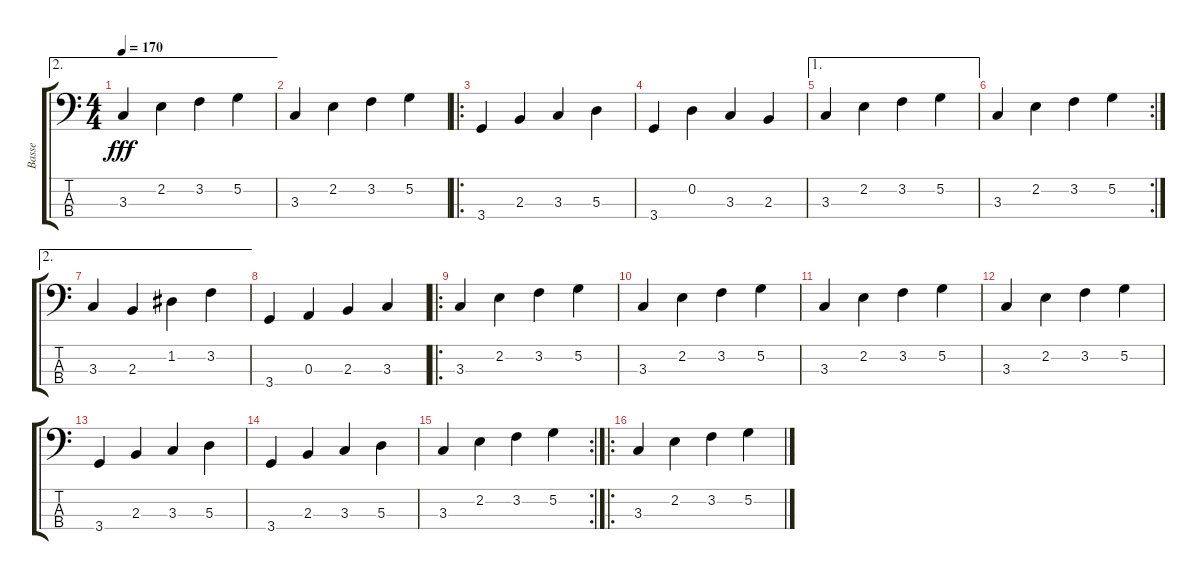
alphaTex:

\track ("Basse" "Basse") {instrument electricbasspick}
\staff {score tabs}
\tuning (G2 D2 A1 E1) {hide}
\ae 2
\ts (4 4)
\tempo 170
\clef f4
\ks c
3.3.4{dy fff} 2.2.4 3.2.4 5.2.4 |
3.3.4 2.2.4 3.2.4 5.2.4 |
\ro
3.4.4{balance 8} 2.3.4 3.3.4 5.3.4 |
3.4.4 0.2.4 3.3.4 2.3.4 |
\ae 1
3.3.4 2.2.4 3.2.4 5.2.4 |
\rc 2
3.3.4 2.2.4 3.2.4 5.2.4 |
\ae 2
3.3.4 2.3.4 1.2.4 3.2.4 |
3.4.4 0.3.4 2.3.4 3.3.4 |
\ro
3.3.4{balance 12} 2.2.4 3.2.4 5.2.4 |
3.3.4 2.2.4 3.2.4 5.2.4 |
3.3.4 2.2.4 3.2.4 5.2.4 |
3.3.4 2.2.4 3.2.4 5.2.4 |
3.4.4 2.3.4 3.3.4 5.3.4 |
3.4.4 2.3.4 3.3.4 5.3.4 |
\rc 2
3.3.4 2.2.4 3.2.4 5.2.4 |
\ro
3.3.4 2.2.4 3.2.4 5.2.4
